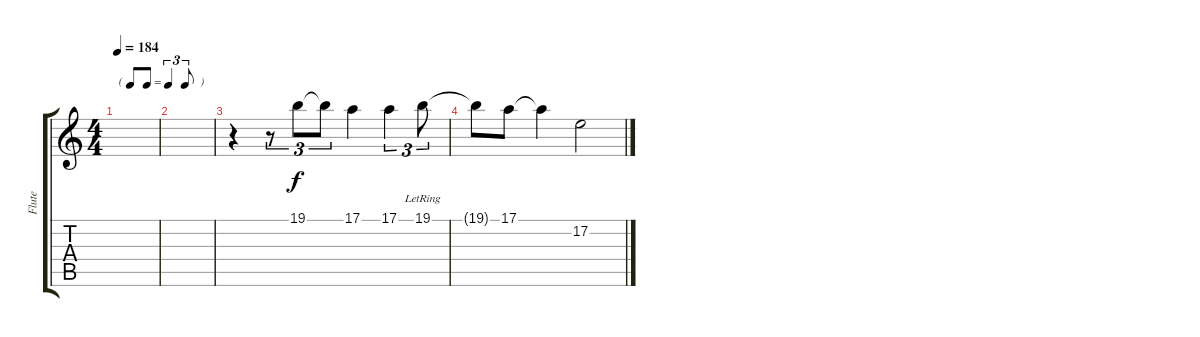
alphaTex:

\track ("Flute" "Flute") {instrument flute}
\staff {score tabs}
\tuning (E4 B3 G3 D3 A2 E2) {hide}
\ts (4 4)
\tf triplet8th
\tempo 184
\clef g2
\ks c
|
|
r.4 r.8{tu (3 2)} 19.1.8{tu (3 2) volume 7 instrument flute} 19.1{t}.8{tu (3 2)} 17.1.4 17.1.4{tu (3 2)} 19.1{lr}.8{tu (3 2)} |
19.1{t}.8 17.1.8 17.1{t}.4 17.2.2
